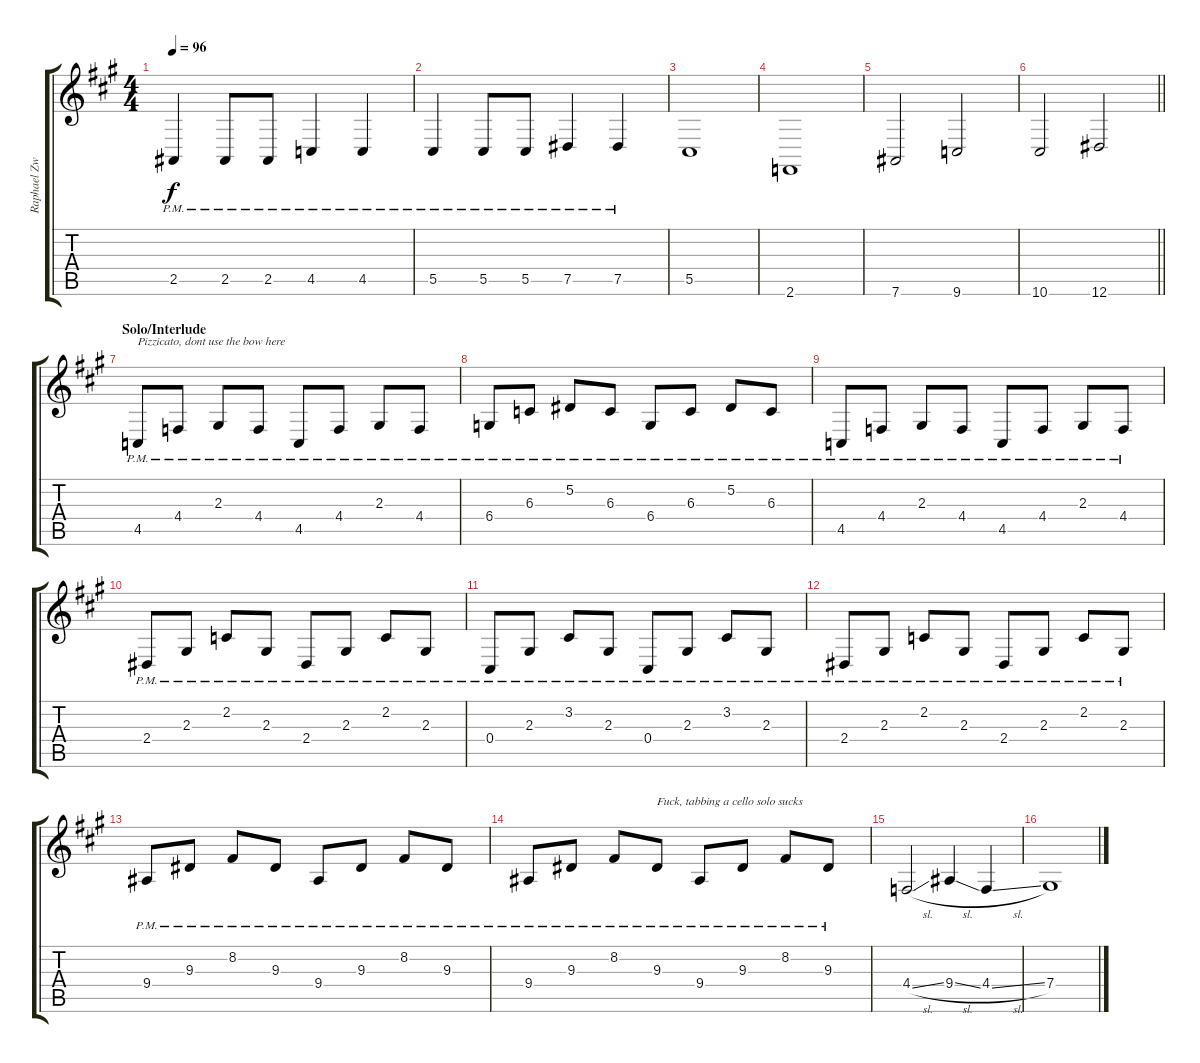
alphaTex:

\track ("Raphael Zweifel" "Raphael Zw") {instrument cello}
\staff {score tabs}
\tuning (Eb4 Bb3 Gb3 Db3 Ab2 Eb2) {hide}
\ts (4 4)
\tempo 96
\clef g2
\ks a
2.5{pm}.4{dy f} 2.5{pm}.8 2.5{pm}.8 4.5{pm}.4 4.5{pm}.4 |
5.5{pm}.4 5.5{pm}.8 5.5{pm}.8 7.5{pm}.4 7.5{pm}.4 |
5.5.1 |
2.6.1 |
7.6.2 9.6.2 |
\barLineRight lightlight
10.6.2 12.6.2 |
\section ("" "Solo/Interlude")
4.5{pm}.8{txt "Pizzicato, dont use the bow here" instrument pizzicatostrings} 4.4{pm}.8 2.3{pm}.8 4.4{pm}.8 4.5{pm}.8 4.4{pm}.8 2.3{pm}.8 4.4{pm}.8 |
6.4{pm}.8 6.3{pm}.8 5.2{pm}.8 6.3{pm}.8 6.4{pm}.8 6.3{pm}.8 5.2{pm}.8 6.3{pm}.8 |
4.5{pm}.8 4.4{pm}.8 2.3{pm}.8 4.4{pm}.8 4.5{pm}.8 4.4{pm}.8 2.3{pm}.8 4.4{pm}.8 |
2.4{pm}.8 2.3{pm}.8 2.2{pm}.8 2.3{pm}.8 2.4{pm}.8 2.3{pm}.8 2.2{pm}.8 2.3{pm}.8 |
0.4{pm}.8 2.3{pm}.8 3.2{pm}.8 2.3{pm}.8 0.4{pm}.8 2.3{pm}.8 3.2{pm}.8 2.3{pm}.8 |
2.4{pm}.8 2.3{pm}.8 2.2{pm}.8 2.3{pm}.8 2.4{pm}.8 2.3{pm}.8 2.2{pm}.8 2.3{pm}.8 |
9.4{pm}.8 9.3{pm}.8 8.2{pm}.8 9.3{pm}.8 9.4{pm}.8 9.3{pm}.8 8.2{pm}.8 9.3{pm}.8 |
9.4{pm}.8 9.3{pm}.8 8.2{pm}.8 9.3{pm}.8{txt "Fuck, tabbing a cello solo sucks"} 9.4{pm}.8 9.3{pm}.8 8.2{pm}.8 9.3{pm}.8 |
4.4{sl}.2{instrument cello} 9.4{sl}.4 4.4{sl}.4 |
7.4.1
